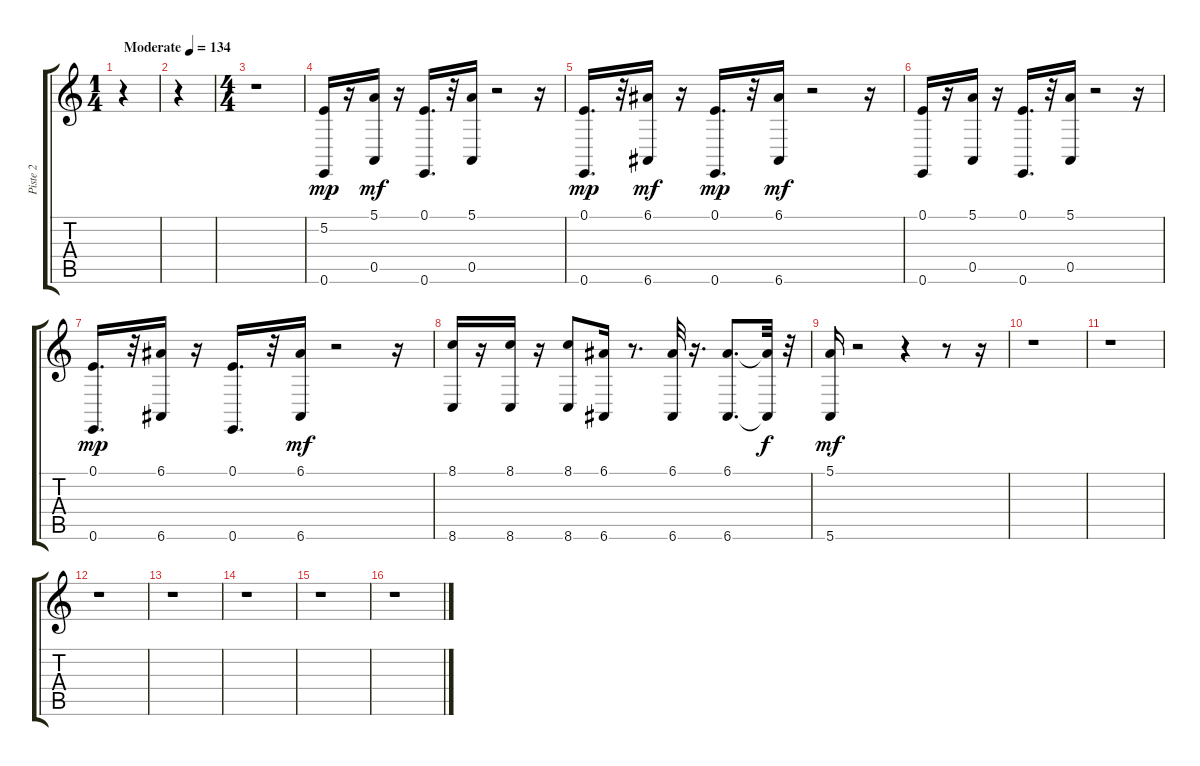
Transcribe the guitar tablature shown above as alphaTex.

\track ("Piste 2" "Piste 2") {instrument pizzicatostrings}
\staff {score tabs}
\tuning (E4 B3 G3 D3 A2 E2) {hide}
\ts (1 4)
\tempo (134 "Moderate")
\clef g2
\ks c
r.4{dy mp instrument pizzicatostrings} |
r.4 |
\ts (4 4)
r.1 |
(5.2 0.6).16 r.16 (5.1 0.5).16{dy mf} r.16 (0.1 0.6).16{d} r.32 (5.1 0.5).16 r.2 r.16 |
(0.1 0.6).16{d dy mp} r.32 (6.1 6.6).16{dy mf} r.16 (0.1 0.6).16{d dy mp} r.32 (6.1 6.6).16{dy mf} r.2 r.16 |
(0.1 0.6).16 r.16 (5.1 0.5).16 r.16 (0.1 0.6).16{d} r.32 (5.1 0.5).16 r.2 r.16 |
(0.1 0.6).16{d dy mp} r.32 (6.1 6.6).16 r.16 (0.1 0.6).16{d} r.32 (6.1 6.6).16{dy mf} r.2 r.16 |
(8.1 8.6).16 r.16 (8.1 8.6).16 r.16 (8.1 8.6).8 (6.1 6.6).16 r.8{d} (6.1 6.6).32 r.16{d} (6.1 6.6).8{d} (6.1{t} 6.6{t}).32{dy f} r.32 |
(5.1 5.6).16{dy mf} r.2 r.4 r.8 r.16 |
r.1 |
r.1 |
r.1 |
r.1 |
r.1 |
r.1 |
r.1
